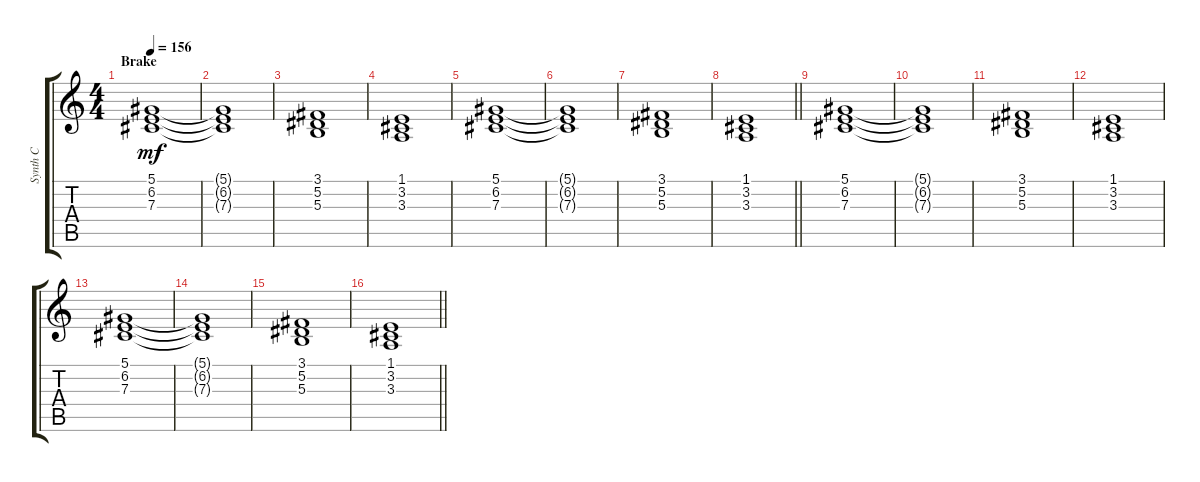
\track ("Synth C" "Synth C") {instrument pad4choir}
\staff {score tabs}
\tuning (Eb4 Bb3 Gb3 Db3 Ab2 Eb2) {hide}
\ts (4 4)
\section ("" "Brake")
\tempo 156
\clef g2
\ks c
(5.1 6.2 7.3).1{dy mf} |
(5.1{t} 6.2{t} 7.3{t}).1 |
(3.1 5.2 5.3).1 |
(1.1 3.2 3.3).1 |
(5.1 6.2 7.3).1 |
(5.1{t} 6.2{t} 7.3{t}).1 |
(3.1 5.2 5.3).1 |
\barLineRight lightlight
(1.1 3.2 3.3).1 |
(5.1 6.2 7.3).1 |
(5.1{t} 6.2{t} 7.3{t}).1 |
(3.1 5.2 5.3).1 |
(1.1 3.2 3.3).1 |
(5.1 6.2 7.3).1 |
(5.1{t} 6.2{t} 7.3{t}).1 |
(3.1 5.2 5.3).1 |
\barLineRight lightlight
(1.1 3.2 3.3).1
